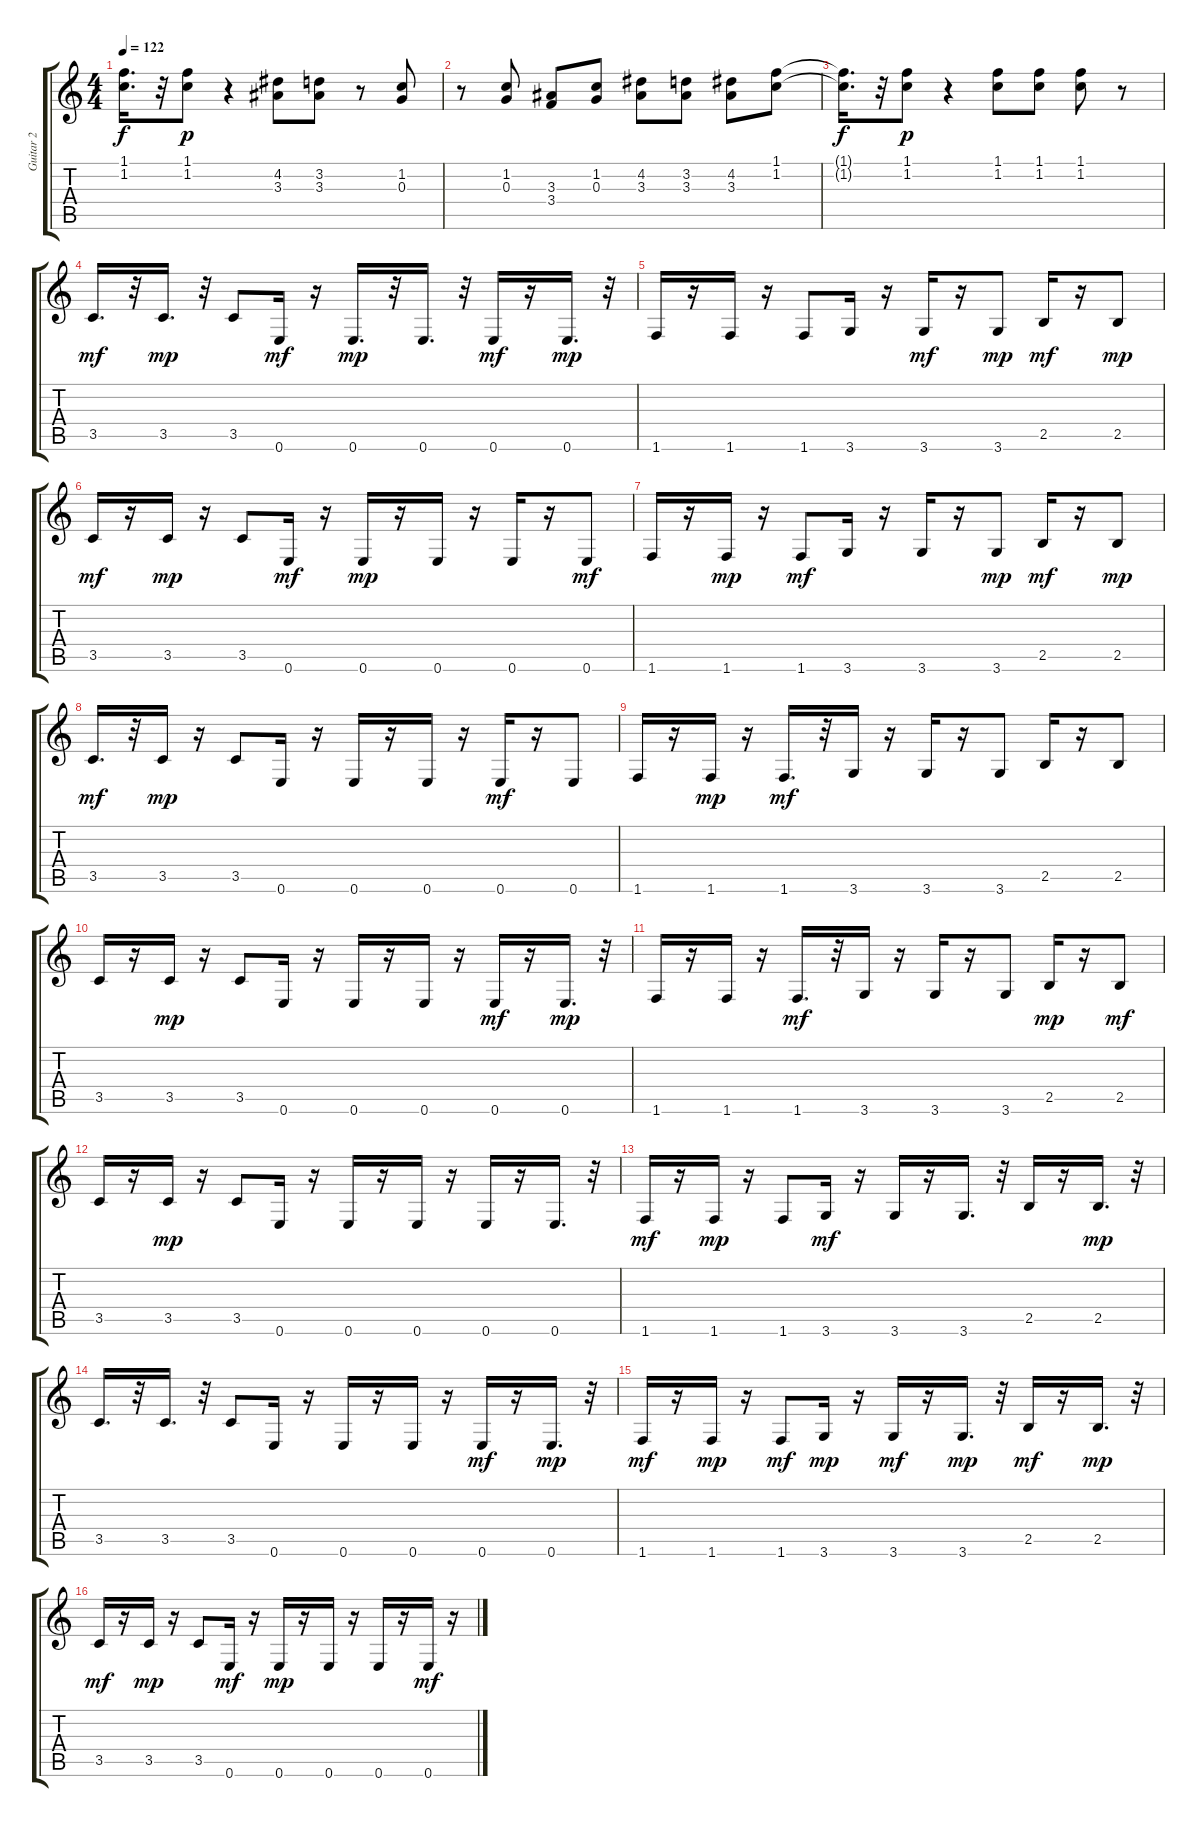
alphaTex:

\track ("Guitar 2" "Guitar 2") {instrument overdrivenguitar}
\staff {score tabs}
\tuning (E4 B3 G3 D3 A2 E2) {hide}
\ts (4 4)
\tempo 122
\clef g2
\ks c
(1.1{t} 1.2{t}).16{d dy f} r.32 (1.1 1.2).8{dy p} r.4 (4.2 3.3).8 (3.2 3.3).8 r.8 (1.2 0.3).8 |
r.8 (1.2 0.3).8 (3.3 3.4).8 (1.2 0.3).8 (4.2 3.3).8 (3.2 3.3).8 (4.2 3.3).8 (1.1 1.2).8 |
(1.1{t} 1.2{t}).16{d dy f} r.32 (1.1 1.2).8{dy p} r.4 (1.1 1.2).8 (1.1 1.2).8 (1.1 1.2).8 r.8 |
3.5.16{d dy mf} r.32 3.5.16{d dy mp} r.32 3.5.8 0.6.16{dy mf} r.16 0.6.16{d dy mp} r.32 0.6.16{d} r.32 0.6.16{dy mf} r.16 0.6.16{d dy mp} r.32 |
1.6.16 r.16 1.6.16 r.16 1.6.8 3.6.16 r.16 3.6.16{dy mf} r.16 3.6.8{dy mp} 2.5.16{dy mf} r.16 2.5.8{dy mp} |
3.5.16{dy mf} r.16 3.5.16{dy mp} r.16 3.5.8 0.6.16{dy mf} r.16 0.6.16{dy mp} r.16 0.6.16 r.16 0.6.16 r.16 0.6.8{dy mf} |
1.6.16 r.16 1.6.16{dy mp} r.16 1.6.8{dy mf} 3.6.16 r.16 3.6.16 r.16 3.6.8{dy mp} 2.5.16{dy mf} r.16 2.5.8{dy mp} |
3.5.16{d dy mf} r.32 3.5.16{dy mp} r.16 3.5.8 0.6.16 r.16 0.6.16 r.16 0.6.16 r.16 0.6.16{dy mf} r.16 0.6.8 |
1.6.16 r.16 1.6.16{dy mp} r.16 1.6.16{d dy mf} r.32 3.6.16 r.16 3.6.16 r.16 3.6.8 2.5.16 r.16 2.5.8 |
3.5.16 r.16 3.5.16{dy mp} r.16 3.5.8 0.6.16 r.16 0.6.16 r.16 0.6.16 r.16 0.6.16{dy mf} r.16 0.6.16{d dy mp} r.32 |
1.6.16 r.16 1.6.16 r.16 1.6.16{d dy mf} r.32 3.6.16 r.16 3.6.16 r.16 3.6.8 2.5.16{dy mp} r.16 2.5.8{dy mf} |
3.5.16 r.16 3.5.16{dy mp} r.16 3.5.8 0.6.16 r.16 0.6.16 r.16 0.6.16 r.16 0.6.16 r.16 0.6.16{d} r.32 |
1.6.16{dy mf} r.16 1.6.16{dy mp} r.16 1.6.8 3.6.16{dy mf} r.16 3.6.16 r.16 3.6.16{d} r.32 2.5.16 r.16 2.5.16{d dy mp} r.32 |
3.5.16{d} r.32 3.5.16{d} r.32 3.5.8 0.6.16 r.16 0.6.16 r.16 0.6.16 r.16 0.6.16{dy mf} r.16 0.6.16{d dy mp} r.32 |
1.6.16{dy mf} r.16 1.6.16{dy mp} r.16 1.6.8{dy mf} 3.6.16{dy mp} r.16 3.6.16{dy mf} r.16 3.6.16{d dy mp} r.32 2.5.16{dy mf} r.16 2.5.16{d dy mp} r.32 |
3.5.16{dy mf} r.16 3.5.16{dy mp} r.16 3.5.8 0.6.16{dy mf} r.16 0.6.16{dy mp} r.16 0.6.16 r.16 0.6.16 r.16 0.6.16{dy mf} r.16
